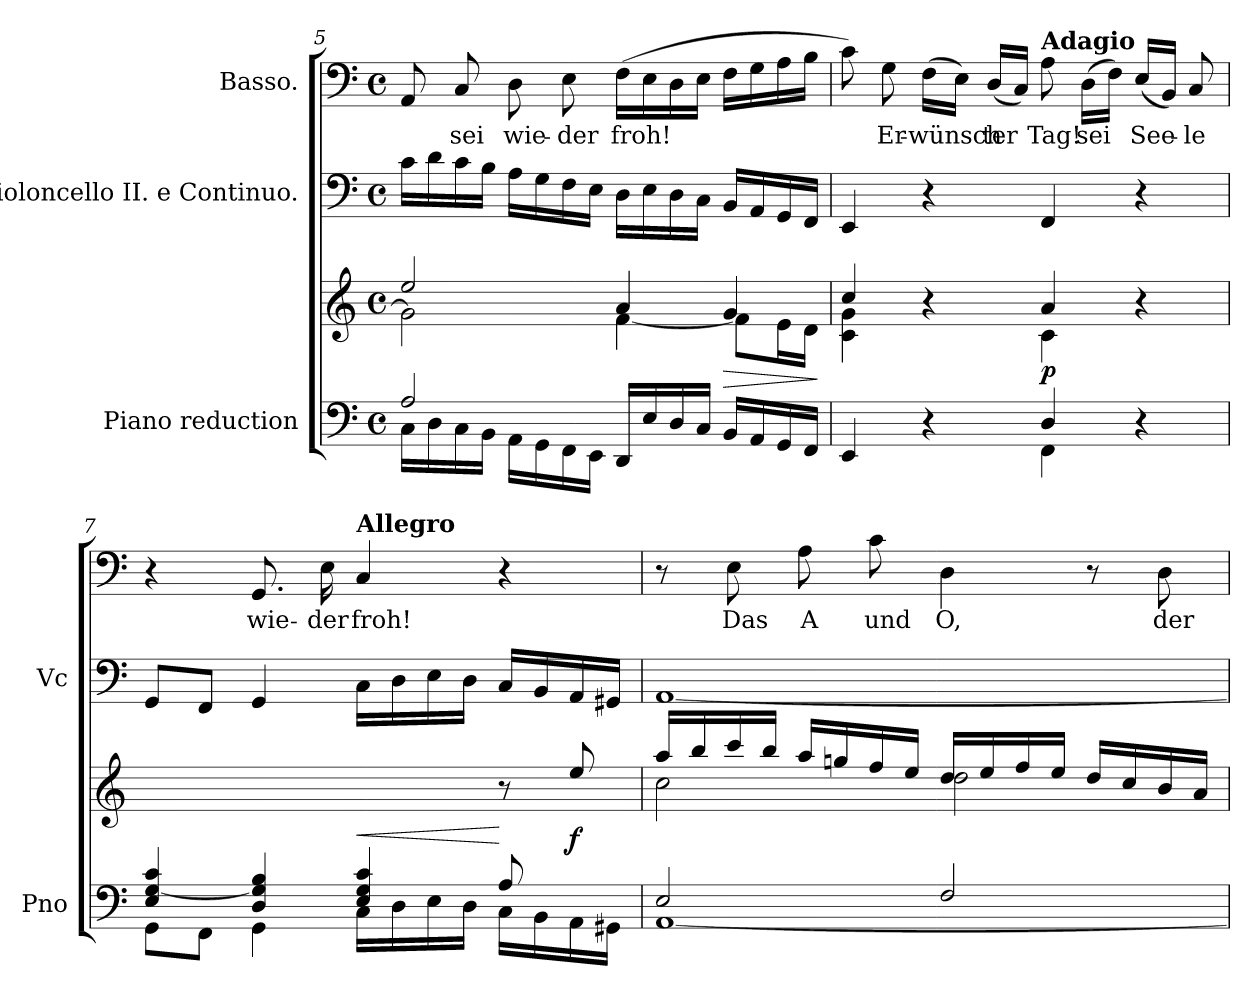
**kern	**kern	**dynam	**kern	**kern	**text
*part3	*part3	*part3	*part2	*part1	*part1
*staff4	*staff3	*staff3/4	*staff2	*staff1	*staff1
*I"Piano reduction	*	*	*I"Violoncello II.  e Continuo.	*I"Basso.	*
*I'Pno	*	*	*I'Vc	*	*
*clefF4	*clefG2	*	*clefF4	*clefF4	*
*k[]	*k[]	*	*k[]	*k[]	*
*M4/4	*M4/4	*	*M4/4	*M4/4	*
*met(c)	*met(c)	*	*met(c)	*met(c)	*
=5	=5	=5	=5	=5	=5
*^	*^	*	*	*	*
2A/	16C\LL	2ee/	2g\]	.	16c\LL	8AA/	.
.	16D\	.	.	.	16d\	.	.
!	!	!	!	!	!	!	!LO:LY:b
.	16C\	.	.	.	16c\	8C/	sei
.	16BB\JJ	.	.	.	16B\JJ	.	.
!	!	!	!	!	!	!	!LO:LY:b
.	16AA\LL	.	.	.	16A\LL	8D\	wie-
.	16GG\	.	.	.	16G\	.	.
!	!	!	!	!	!	!	!LO:LY:b
.	16FF\	.	.	.	16F\	8E\	-der
.	16EE\JJ	.	.	.	16E\JJ	.	.
!	!	!	!	!	!	!	!LO:LY:b
16DD/LL	2ryy	4a/	[4f\	.	16D\LL	(>16F\LL	froh!
16E/	.	.	.	.	16E\	16E\	.
16D/	.	.	.	.	16D\	16D\	.
16C/JJ	.	.	.	.	16C\JJ	16E\JJ	.
!	!	!	!	!LO:HP:b	!	!	!
16BB/LL	.	4g/	8f\L]	>	16BB/LL	16F\LL	.
16AA/	.	.	.	.	16AA/	16G\	.
16GG/	.	.	16e\L	.	16GG/	16A\	.
16FF/JJ	.	.	16d\JJ	.	16FF/JJ	16B\JJ	.
*v	*v	*	*	*	*	*	*
*	*v	*v	*	*	*	*
.	.	]	.	.	.
=6	=6	=6	=6	=6	=6
*^	*^	*	*	*	*
4EE/	4ryy	4cc/	4c\ 4g\	.	4EE/	8c\)	.
!	!	!	!	!	!	!	!LO:LY:b
.	.	.	.	.	.	8G\	Er-
!	!	!	!	!	!	!	!LO:LY:b
4r	4ryy	4r	4ryy	.	4r	(>16F\LL	-wünsch
.	.	.	.	.	.	16E\JJ)	.
!	!	!	!	!	!	!	!LO:LY:b
.	.	.	.	.	.	(<16D/LL	ter
.	.	.	.	.	.	16C/JJ)	.
!	!	!	!	!	!	!LO:TX:a:B:t=Adagio	!
!	!	!	!	!LO:DY:b	!	!	!LO:LY:b
4D/	4FF\	4a/	4c\	p	4FF/	8A\	Tag!
!	!	!	!	!	!	!	!LO:LY:b
.	.	.	.	.	.	(>16D\LL	sei
.	.	.	.	.	.	16F\JJ)	.
!	!	!	!	!	!	!	!LO:LY:b
4r	4ryy	4r	4ryy	.	4r	(<16E/LL	See-
.	.	.	.	.	.	16BB/JJ)	.
!	!	!	!	!	!	!	!LO:LY:b
.	.	.	.	.	.	8C/	-le
!!LO:LB:g=z
=7	=7	=7	=7	=7	=7	=7	=7
*	*^	*	*	*	*	*	*
2.ryy	4E/ [4G/ 4c/	8GG\L	2ryy	2ryy	.	8GG/L	4r	.
.	.	8FF\J	.	.	.	8FF/J	.	.
!	!	!	!	!	!	!	!	!LO:LY:b
.	4D/ 4G/] 4B/	4GG\	.	.	.	4GG/	8.GG/	wie-
!	!	!	!	!	!	!	!	!LO:LY:b
.	.	.	.	.	.	.	16E\	-der
!	!	!	!	!	!	!	!LO:TX:a:B:t=Allegro	!
!	!	!	!	!	!LO:HP:b	!	!	!LO:LY:b
.	4E/ 4G/ 4c/	16C\LL	4ryy	4ryy	<	16C\LL	4C/	froh!
.	.	16D\	.	.	.	16D\	.	.
.	.	16E\	.	.	.	16E\	.	.
.	.	16D\JJ	.	.	.	16D\JJ	.	.
8A/L	4ryy	16C\LL	8r	8ryy	[	16C/LL	4r	.
.	.	16BB\	.	.	.	16BB/	.	.
!	!	!	!	!	!LO:DY:b	!	!	!
8ryy	.	16AA\	8ee/	8b\ 8dd\J	f	16AA/	.	.
.	.	16GG#X\JJ	.	.	.	16GG#X/JJ	.	.
*	*v	*v	*	*	*	*	*	*
=8	=8	=8	=8	=8	=8	=8	=8
2E/	[1AA	16aa/LL	2cc\	.	[1AA	8r	.
.	.	16bb/	.	.	.	.	.
!	!	!	!	!	!	!	!LO:LY:b
.	.	16ccc/	.	.	.	8E\	Das
.	.	16bb/JJ	.	.	.	.	.
!	!	!	!	!	!	!	!LO:LY:b
.	.	16aa/LL	.	.	.	8A\	A
.	.	16ggn/	.	.	.	.	.
!	!	!	!	!	!	!	!LO:LY:b
.	.	16ff/	.	.	.	8c\	und
.	.	16ee/JJ	.	.	.	.	.
!	!	!	!	!	!	!	!LO:LY:b
2F/	.	16dd/LL	2dd\	.	.	4D\	O,
.	.	16ee/	.	.	.	.	.
.	.	16ff/	.	.	.	.	.
.	.	16ee/JJ	.	.	.	.	.
.	.	16dd/LL	.	.	.	8r	.
.	.	16cc/	.	.	.	.	.
!	!	!	!	!	!	!	!LO:LY:b
.	.	16b/	.	.	.	8D\	der
.	.	16a/JJ	.	.	.	.	.
*v	*v	*	*	*	*	*	*
*	*v	*v	*	*	*	*
=	=	=	=	=	=
*-	*-	*-	*-	*-	*-
